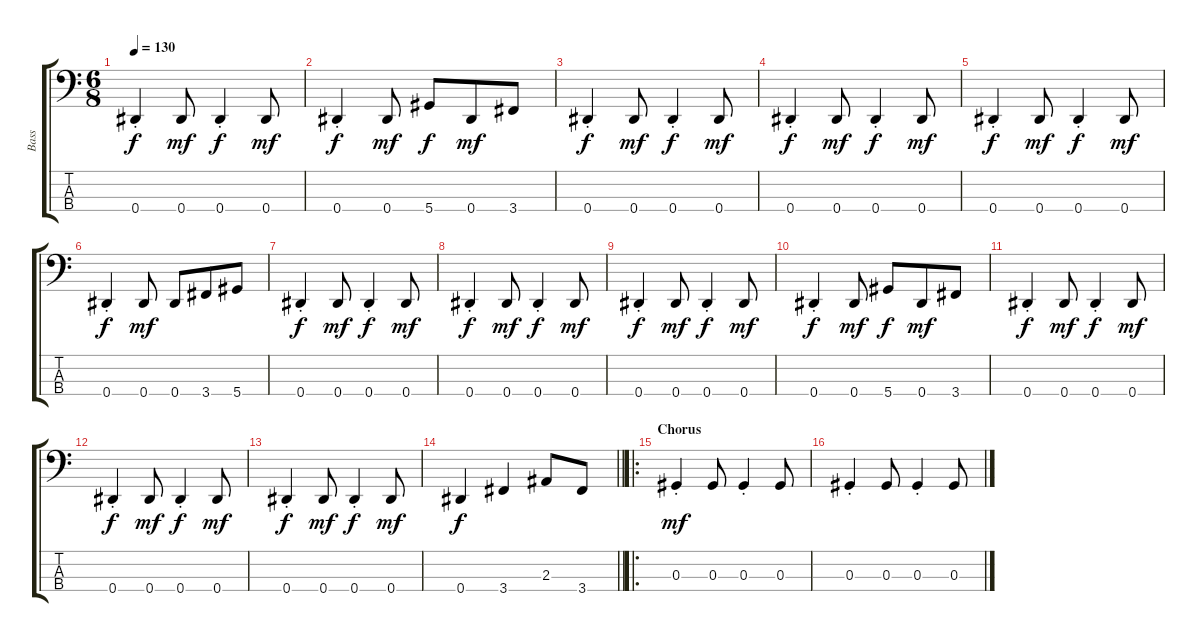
\track ("Bass" "Bass") {instrument electricbassfinger}
\staff {score tabs}
\tuning (Gb2 Db2 Ab1 Eb1) {hide}
\ts (6 8)
\tempo 130
\clef f4
\ks c
0.4{st}.4{dy f} 0.4.8{dy mf} 0.4{st}.4{dy f} 0.4.8{dy mf} |
0.4{st}.4{dy f} 0.4.8{dy mf} 5.4.8{dy f} 0.4.8{dy mf} 3.4.8 |
0.4{st}.4{dy f} 0.4.8{dy mf} 0.4{st}.4{dy f} 0.4.8{dy mf} |
0.4{st}.4{dy f} 0.4.8{dy mf} 0.4{st}.4{dy f} 0.4.8{dy mf} |
0.4{st}.4{dy f} 0.4.8{dy mf} 0.4{st}.4{dy f} 0.4.8{dy mf} |
0.4{st}.4{dy f} 0.4.8{dy mf} 0.4.8 3.4.8 5.4.8 |
0.4{st}.4{dy f} 0.4.8{dy mf} 0.4{st}.4{dy f} 0.4.8{dy mf} |
0.4{st}.4{dy f} 0.4.8{dy mf} 0.4{st}.4{dy f} 0.4.8{dy mf} |
0.4{st}.4{dy f} 0.4.8{dy mf} 0.4{st}.4{dy f} 0.4.8{dy mf} |
0.4{st}.4{dy f} 0.4.8{dy mf} 5.4.8{dy f} 0.4.8{dy mf} 3.4.8 |
0.4{st}.4{dy f} 0.4.8{dy mf} 0.4{st}.4{dy f} 0.4.8{dy mf} |
0.4{st}.4{dy f} 0.4.8{dy mf} 0.4{st}.4{dy f} 0.4.8{dy mf} |
0.4{st}.4{dy f} 0.4.8{dy mf} 0.4{st}.4{dy f} 0.4.8{dy mf} |
\barLineRight lightlight
0.4.4{dy f} 3.4.4 2.3.8 3.4.8 |
\ro
\section ("" "Chorus")
0.3{st}.4{dy mf} 0.3.8 0.3{st}.4 0.3.8 |
0.3{st}.4 0.3.8 0.3{st}.4 0.3.8
